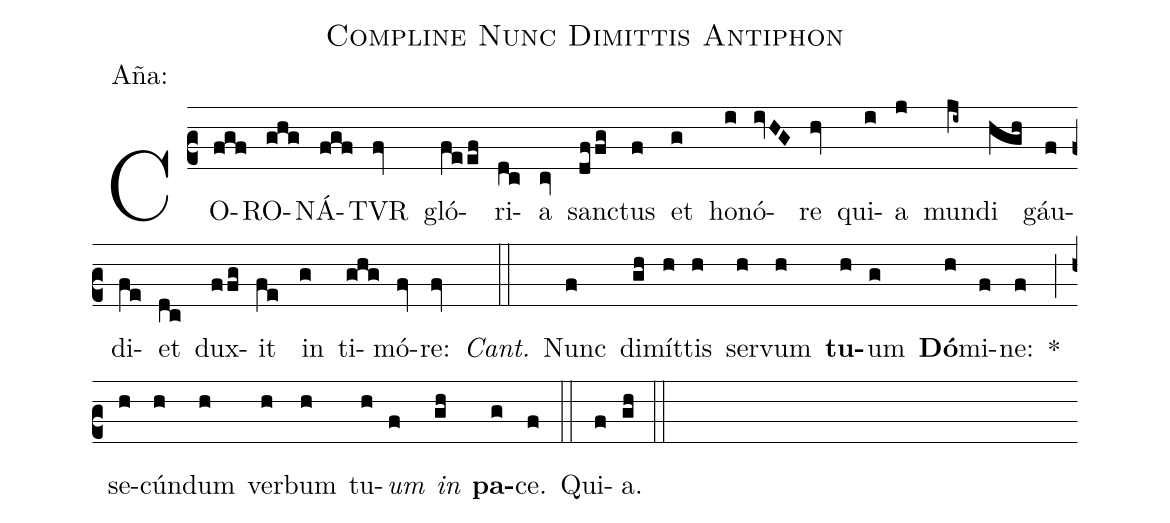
name: Compline Nunc Dimittis Antiphon;
annotation:Aña:;
%%
(c2)CO(fgf)RO(ghg)NÁ(fgf)TVR(fv) gló(feef)ri(dc)a(cv) sanc(dffg)tus(f) et(g) ho(i)nó(ivHG)re(hv) qui(i)a(j) mun(ji~)di(hgh) gáu(f)di(fe)et(dc) dux(ffg)it(fe) in(g) ti(ghg)mó(fv)re:(fv) <i>Cant.</i>(::) Nunc(f) di(gh)mít(h)tis(h) ser(h)vum(h) <b>tu</b>(h)um(g) <b>Dó</b>(h)mi(f)ne:(f) *(;) se(h)cún(h)dum(h) ver(h)bum(h) tu(h)<i>um(f) in</i>(gh) <b>pa</b>(g)ce.(f) (::) Qui(f)a.(gh) (::)
